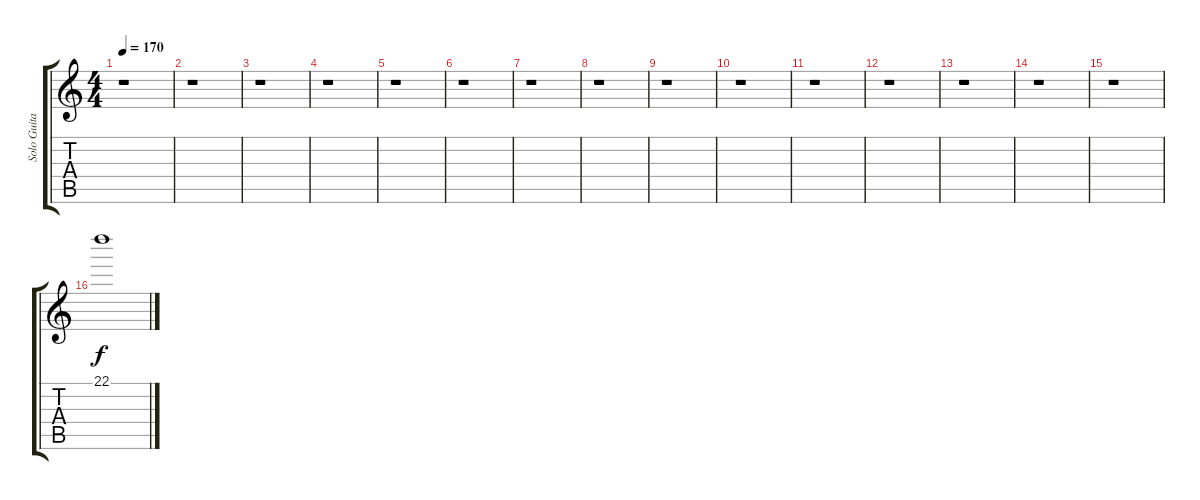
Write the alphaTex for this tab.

\track ("Solo Guitar" "Solo Guita") {instrument distortionguitar}
\staff {score tabs}
\tuning (E4 B3 G3 D3 A2 E2) {hide}
\ts (4 4)
\tempo 170
\clef g2
\ks c
r.1{dy f} |
r.1 |
r.1 |
r.1 |
r.1 |
r.1 |
r.1 |
r.1 |
r.1 |
r.1 |
r.1 |
r.1 |
r.1 |
r.1 |
r.1 |
22.1.1
